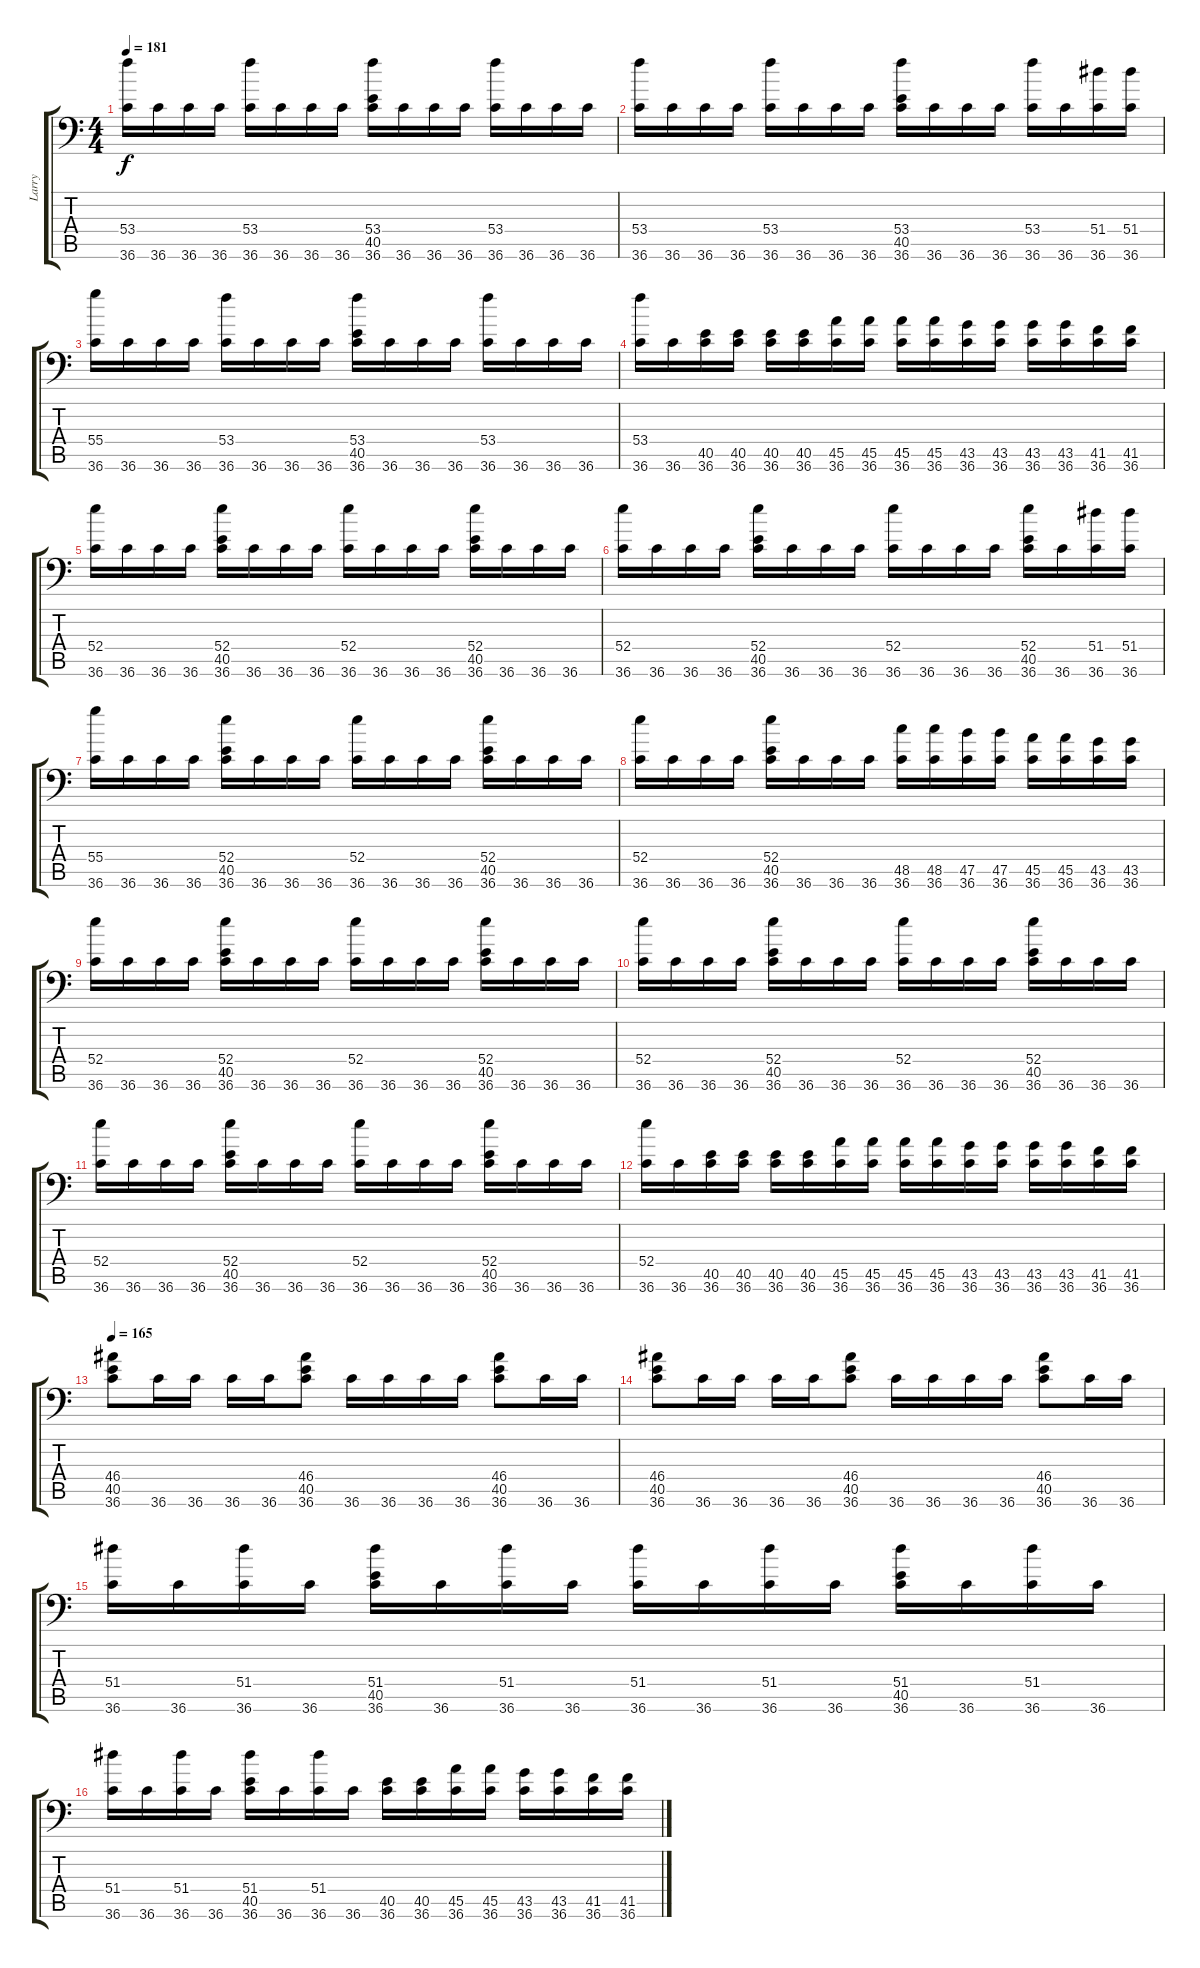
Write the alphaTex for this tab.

\track ("Larry" "Larry") {instrument acousticgrandpiano}
\staff {score tabs}
\tuning (C-1 C-1 C-1 C-1 C-1 C-1) {hide}
\ts (4 4)
\tempo 181
\clef f4
\ks c
(53.4 36.6).16{dy f} 36.6.16 36.6.16 36.6.16 (53.4 36.6).16 36.6.16 36.6.16 36.6.16 (53.4 40.5 36.6).16 36.6.16 36.6.16 36.6.16 (53.4 36.6).16 36.6.16 36.6.16 36.6.16 |
(53.4 36.6).16 36.6.16 36.6.16 36.6.16 (53.4 36.6).16 36.6.16 36.6.16 36.6.16 (53.4 40.5 36.6).16 36.6.16 36.6.16 36.6.16 (53.4 36.6).16 36.6.16 (51.4 36.6).16 (51.4 36.6).16 |
(55.4 36.6).16 36.6.16 36.6.16 36.6.16 (53.4 36.6).16 36.6.16 36.6.16 36.6.16 (53.4 40.5 36.6).16 36.6.16 36.6.16 36.6.16 (53.4 36.6).16 36.6.16 36.6.16 36.6.16 |
(53.4 36.6).16 36.6.16 (40.5 36.6).16 (40.5 36.6).16 (40.5 36.6).16 (40.5 36.6).16 (45.5 36.6).16 (45.5 36.6).16 (45.5 36.6).16 (45.5 36.6).16 (43.5 36.6).16 (43.5 36.6).16 (43.5 36.6).16 (43.5 36.6).16 (41.5 36.6).16 (41.5 36.6).16 |
(52.4 36.6).16 36.6.16 36.6.16 36.6.16 (52.4 40.5 36.6).16 36.6.16 36.6.16 36.6.16 (52.4 36.6).16 36.6.16 36.6.16 36.6.16 (52.4 40.5 36.6).16 36.6.16 36.6.16 36.6.16 |
(52.4 36.6).16 36.6.16 36.6.16 36.6.16 (52.4 40.5 36.6).16 36.6.16 36.6.16 36.6.16 (52.4 36.6).16 36.6.16 36.6.16 36.6.16 (52.4 40.5 36.6).16 36.6.16 (51.4 36.6).16 (51.4 36.6).16 |
(55.4 36.6).16 36.6.16 36.6.16 36.6.16 (52.4 40.5 36.6).16 36.6.16 36.6.16 36.6.16 (52.4 36.6).16 36.6.16 36.6.16 36.6.16 (52.4 40.5 36.6).16 36.6.16 36.6.16 36.6.16 |
(52.4 36.6).16 36.6.16 36.6.16 36.6.16 (52.4 40.5 36.6).16 36.6.16 36.6.16 36.6.16 (48.5 36.6).16 (48.5 36.6).16 (47.5 36.6).16 (47.5 36.6).16 (45.5 36.6).16 (45.5 36.6).16 (43.5 36.6).16 (43.5 36.6).16 |
(52.4 36.6).16 36.6.16 36.6.16 36.6.16 (52.4 40.5 36.6).16 36.6.16 36.6.16 36.6.16 (52.4 36.6).16 36.6.16 36.6.16 36.6.16 (52.4 40.5 36.6).16 36.6.16 36.6.16 36.6.16 |
(52.4 36.6).16 36.6.16 36.6.16 36.6.16 (52.4 40.5 36.6).16 36.6.16 36.6.16 36.6.16 (52.4 36.6).16 36.6.16 36.6.16 36.6.16 (52.4 40.5 36.6).16 36.6.16 36.6.16 36.6.16 |
(52.4 36.6).16 36.6.16 36.6.16 36.6.16 (52.4 40.5 36.6).16 36.6.16 36.6.16 36.6.16 (52.4 36.6).16 36.6.16 36.6.16 36.6.16 (52.4 40.5 36.6).16 36.6.16 36.6.16 36.6.16 |
(52.4 36.6).16 36.6.16 (40.5 36.6).16 (40.5 36.6).16 (40.5 36.6).16 (40.5 36.6).16 (45.5 36.6).16 (45.5 36.6).16 (45.5 36.6).16 (45.5 36.6).16 (43.5 36.6).16 (43.5 36.6).16 (43.5 36.6).16 (43.5 36.6).16 (41.5 36.6).16 (41.5 36.6).16 |
\tempo 165
(46.4 40.5 36.6).8 36.6.16 36.6.16 36.6.16 36.6.16 (46.4 40.5 36.6).8 36.6.16 36.6.16 36.6.16 36.6.16 (46.4 40.5 36.6).8 36.6.16 36.6.16 |
(46.4 40.5 36.6).8 36.6.16 36.6.16 36.6.16 36.6.16 (46.4 40.5 36.6).8 36.6.16 36.6.16 36.6.16 36.6.16 (46.4 40.5 36.6).8 36.6.16 36.6.16 |
(51.4 36.6).16 36.6.16 (51.4 36.6).16 36.6.16 (51.4 40.5 36.6).16 36.6.16 (51.4 36.6).16 36.6.16 (51.4 36.6).16 36.6.16 (51.4 36.6).16 36.6.16 (51.4 40.5 36.6).16 36.6.16 (51.4 36.6).16 36.6.16 |
(51.4 36.6).16 36.6.16 (51.4 36.6).16 36.6.16 (51.4 40.5 36.6).16 36.6.16 (51.4 36.6).16 36.6.16 (40.5 36.6).16 (40.5 36.6).16 (45.5 36.6).16 (45.5 36.6).16 (43.5 36.6).16 (43.5 36.6).16 (41.5 36.6).16 (41.5 36.6).16
